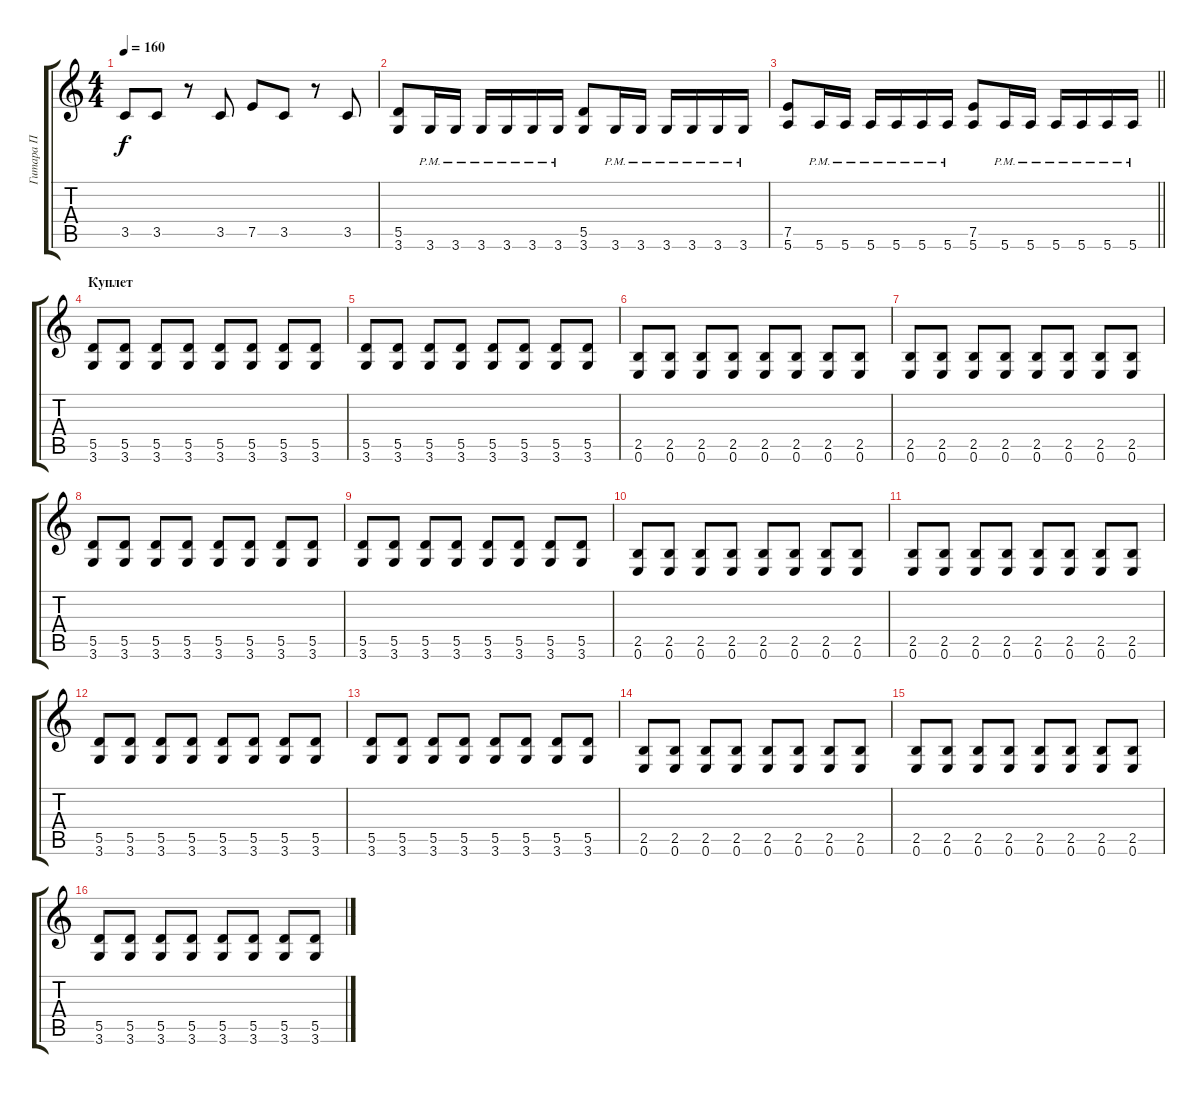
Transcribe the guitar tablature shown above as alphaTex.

\track ("Гитара П" "Гитара П") {instrument overdrivenguitar}
\staff {score tabs}
\tuning (E4 B3 G3 D3 A2 E2) {hide}
\ts (4 4)
\tempo 160
\clef g2
\ks c
3.5.8{dy f} 3.5.8 r.8 3.5.8 7.5.8 3.5.8 r.8 3.5.8 |
(5.5 3.6).8 3.6{pm}.16 3.6{pm}.16 3.6{pm}.16 3.6{pm}.16 3.6{pm}.16 3.6{pm}.16 (5.5 3.6).8 3.6{pm}.16 3.6{pm}.16 3.6{pm}.16 3.6{pm}.16 3.6{pm}.16 3.6{pm}.16 |
\barLineRight lightlight
(7.5 5.6).8 5.6{pm}.16 5.6{pm}.16 5.6{pm}.16 5.6{pm}.16 5.6{pm}.16 5.6{pm}.16 (7.5 5.6).8 5.6{pm}.16 5.6{pm}.16 5.6{pm}.16 5.6{pm}.16 5.6{pm}.16 5.6{pm}.16 |
\section ("" "Куплет")
(5.5 3.6).8 (5.5 3.6).8 (5.5 3.6).8 (5.5 3.6).8 (5.5 3.6).8 (5.5 3.6).8 (5.5 3.6).8 (5.5 3.6).8 |
(5.5 3.6).8 (5.5 3.6).8 (5.5 3.6).8 (5.5 3.6).8 (5.5 3.6).8 (5.5 3.6).8 (5.5 3.6).8 (5.5 3.6).8 |
(2.5 0.6).8 (2.5 0.6).8 (2.5 0.6).8 (2.5 0.6).8 (2.5 0.6).8 (2.5 0.6).8 (2.5 0.6).8 (2.5 0.6).8 |
(2.5 0.6).8 (2.5 0.6).8 (2.5 0.6).8 (2.5 0.6).8 (2.5 0.6).8 (2.5 0.6).8 (2.5 0.6).8 (2.5 0.6).8 |
(5.5 3.6).8 (5.5 3.6).8 (5.5 3.6).8 (5.5 3.6).8 (5.5 3.6).8 (5.5 3.6).8 (5.5 3.6).8 (5.5 3.6).8 |
(5.5 3.6).8 (5.5 3.6).8 (5.5 3.6).8 (5.5 3.6).8 (5.5 3.6).8 (5.5 3.6).8 (5.5 3.6).8 (5.5 3.6).8 |
(2.5 0.6).8 (2.5 0.6).8 (2.5 0.6).8 (2.5 0.6).8 (2.5 0.6).8 (2.5 0.6).8 (2.5 0.6).8 (2.5 0.6).8 |
(2.5 0.6).8 (2.5 0.6).8 (2.5 0.6).8 (2.5 0.6).8 (2.5 0.6).8 (2.5 0.6).8 (2.5 0.6).8 (2.5 0.6).8 |
(5.5 3.6).8 (5.5 3.6).8 (5.5 3.6).8 (5.5 3.6).8 (5.5 3.6).8 (5.5 3.6).8 (5.5 3.6).8 (5.5 3.6).8 |
(5.5 3.6).8 (5.5 3.6).8 (5.5 3.6).8 (5.5 3.6).8 (5.5 3.6).8 (5.5 3.6).8 (5.5 3.6).8 (5.5 3.6).8 |
(2.5 0.6).8 (2.5 0.6).8 (2.5 0.6).8 (2.5 0.6).8 (2.5 0.6).8 (2.5 0.6).8 (2.5 0.6).8 (2.5 0.6).8 |
(2.5 0.6).8 (2.5 0.6).8 (2.5 0.6).8 (2.5 0.6).8 (2.5 0.6).8 (2.5 0.6).8 (2.5 0.6).8 (2.5 0.6).8 |
(5.5 3.6).8 (5.5 3.6).8 (5.5 3.6).8 (5.5 3.6).8 (5.5 3.6).8 (5.5 3.6).8 (5.5 3.6).8 (5.5 3.6).8
